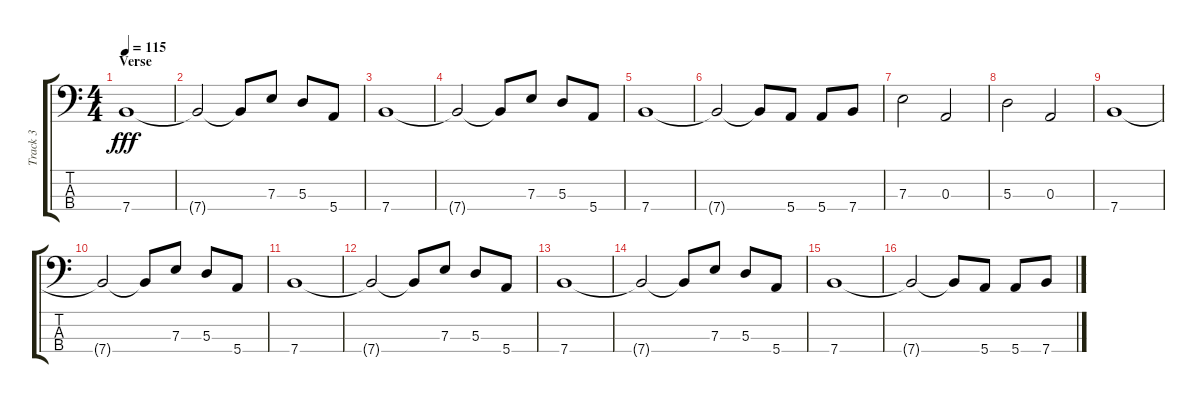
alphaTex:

\track ("Track 3" "Track 3") {instrument electricbassfinger}
\staff {score tabs}
\tuning (G2 D2 A1 E1) {hide}
\ts (4 4)
\section ("" "Verse")
\tempo 115
\clef f4
\ks c
7.4.1{dy fff} |
7.4{t}.2 7.4{t}.8 7.3.8 5.3.8 5.4.8 |
7.4.1 |
7.4{t}.2 7.4{t}.8 7.3.8 5.3.8 5.4.8 |
7.4.1 |
7.4{t}.2 7.4{t}.8 5.4.8 5.4.8 7.4.8 |
7.3.2 0.3.2 |
5.3.2 0.3.2 |
7.4.1 |
7.4{t}.2 7.4{t}.8 7.3.8 5.3.8 5.4.8 |
7.4.1 |
7.4{t}.2 7.4{t}.8 7.3.8 5.3.8 5.4.8 |
7.4.1 |
7.4{t}.2 7.4{t}.8 7.3.8 5.3.8 5.4.8 |
7.4.1 |
7.4{t}.2 7.4{t}.8 5.4.8 5.4.8 7.4.8
